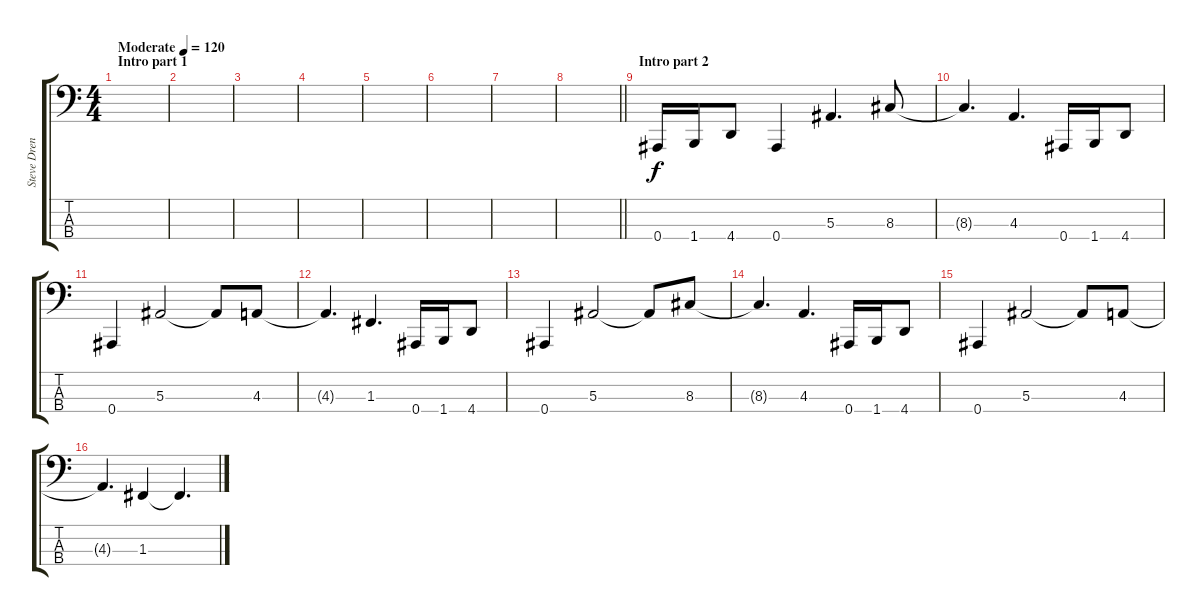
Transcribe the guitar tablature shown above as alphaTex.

\track ("Steve Drennan" "Steve Dren") {instrument electricbasspick}
\staff {score tabs}
\tuning (Eb2 Bb1 F1 Bb0) {hide}
\ts (4 4)
\section ("" "Intro part 1")
\tempo (120 "Moderate")
\clef f4
\ks c
|
|
|
|
|
|
|
\barLineRight lightlight
|
\section ("" "Intro part 2")
0.4.16 1.4.16 4.4.8 0.4.4 5.3.4{d} 8.3.8 |
8.3{t}.4{d} 4.3.4{d} 0.4.16 1.4.16 4.4.8 |
0.4.4 5.3.2 5.3{t}.8 4.3.8 |
4.3{t}.4{d} 1.3.4{d} 0.4.16 1.4.16 4.4.8 |
0.4.4 5.3.2 5.3{t}.8 8.3.8 |
8.3{t}.4{d} 4.3.4{d} 0.4.16 1.4.16 4.4.8 |
0.4.4 5.3.2 5.3{t}.8 4.3.8 |
4.3{t}.4{d} 1.3.4 1.3{t}.4{d}
